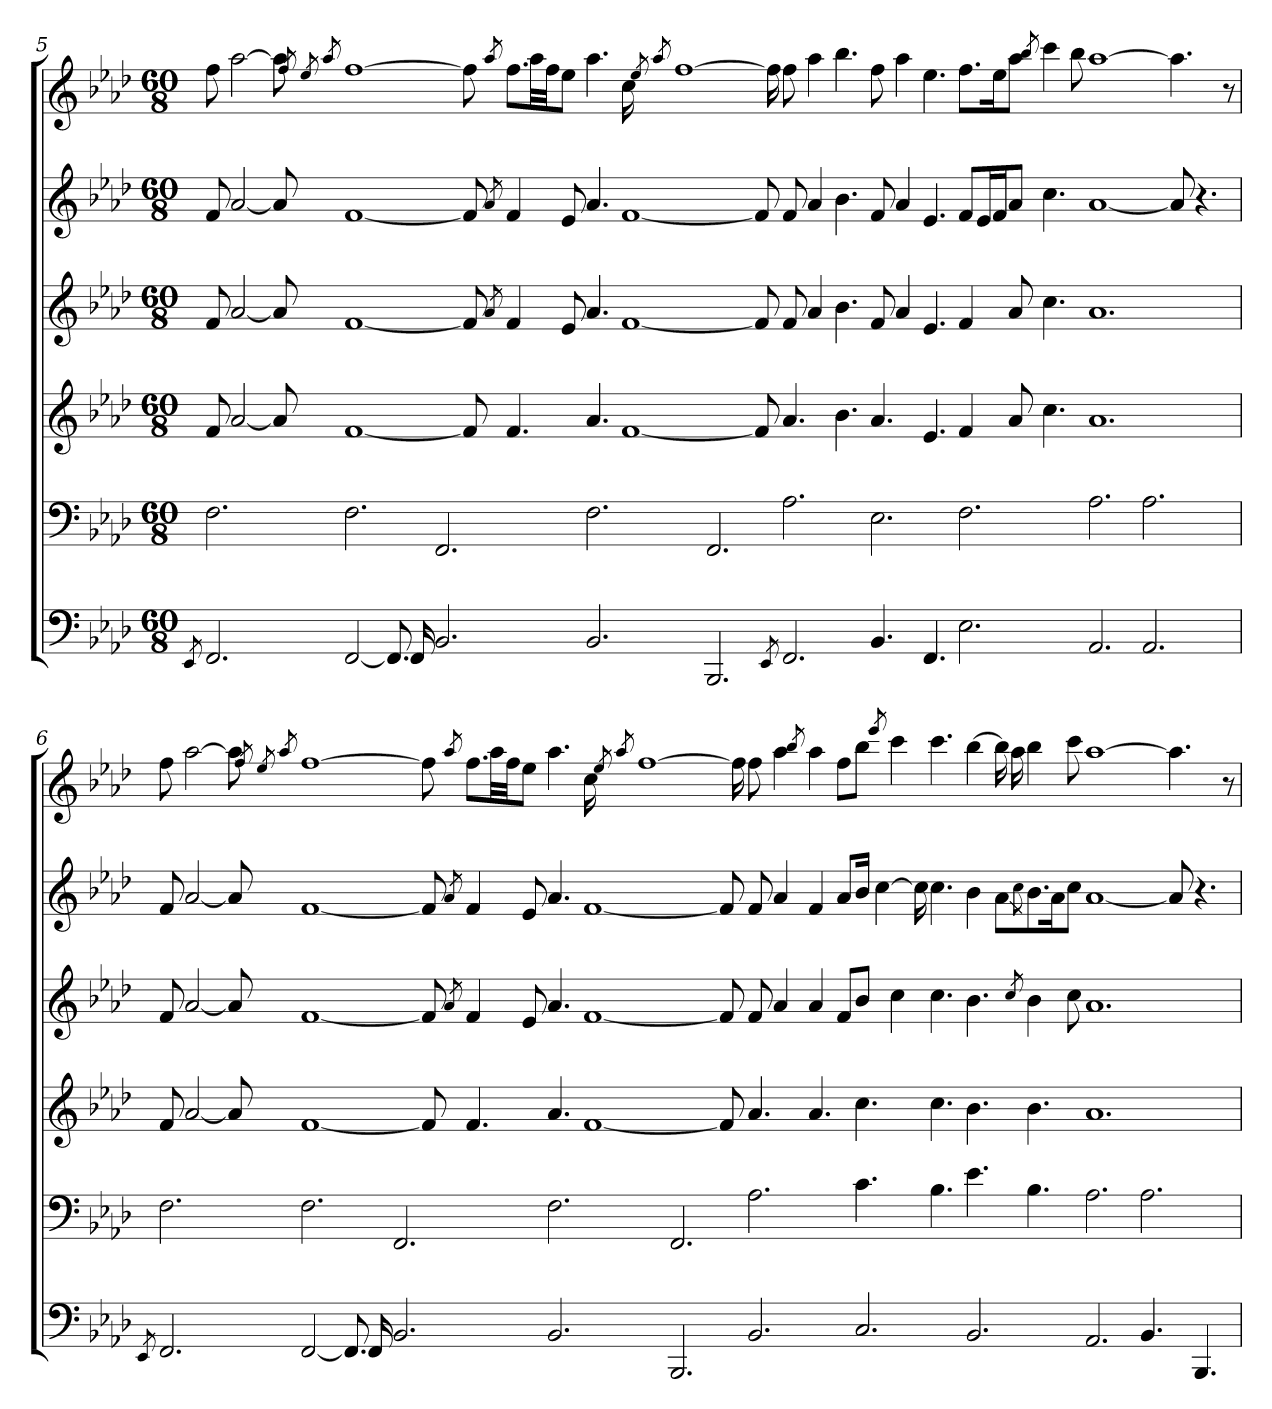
**kern	**kern	**kern	**kern	**kern	**kern
*part6	*part5	*part4	*part3	*part2	*part1
*staff6	*staff5	*staff4	*staff3	*staff2	*staff1
*clefF4	*clefF4	*clefG2	*clefG2	*clefG2	*clefG2
*k[b-e-a-d-]	*k[b-e-a-d-]	*k[b-e-a-d-]	*k[b-e-a-d-]	*k[b-e-a-d-]	*k[b-e-a-d-]
*M60/8	*M60/8	*M60/8	*M60/8	*M60/8	*M60/8
=5	=5	=5	=5	=5	=5
8qEE-	.	.	.	.	.
2.FF	2.F	8f	8f	8f	8ff
.	.	[2a-	[2a-	[2a-	[2aa-
.	.	8a-]	8a-]	8a-]	8aa-]
.	.	.	.	.	8qff
.	.	.	.	.	8qee-
.	.	.	.	.	8qaa-
[2FF	2.F	[1f	[1f	[1f	[1ff
8.FF]	.	.	.	.	.
16FF	.	.	.	.	.
2.BB-	2.FF	.	.	.	.
.	.	8f]	8f]	8f]	8ff]
.	.	.	8qa-	8qa-	8qaa-
.	.	4.f	4f	4f	8.ff\L
.	.	.	.	.	32aa-\LL
.	.	.	.	.	32ff\JJ
.	.	.	8e-	8e-	8ee-\J
2.BB-	2.F	4.a-	4.a-	4.a-	4.aa-
.	.	[1f	[1f	[1f	16cc
.	.	.	.	.	8qee-
.	.	.	.	.	8qaa-
.	.	.	.	.	[1ff
2.BBB-	2.FF	.	.	.	.
.	.	8f]	8f]	8f]	.
.	.	.	.	.	16ff]
8qEE-	.	.	.	.	.
2.FF	2.A-	4.a-	8f	8f	8ff
.	.	.	4a-	4a-	4aa-
.	.	4.b-	4.b-	4.b-	4.bb-
4.BB-	2.E-	4.a-	8f	8f	8ff
.	.	.	4a-	4a-	4aa-
4.FF	.	4.e-	4.e-	4.e-	4.ee-
2.E-	2.F	4f	4f	8f/L	8.ff\L
.	.	.	.	16e-/L	.
.	.	.	.	16f/J	16ee-\K
.	.	8a-	8a-	8a-/J	8aa-\J
.	.	.	.	.	8qbb-
.	.	4.cc	4.cc	4.cc	4ccc
.	.	.	.	.	8bb-
2.AA-	2.A-	1.a-	1.a-	[1a-	[1aa-
2.AA-	2.A-	.	.	.	.
.	.	.	.	8a-]	4.aa-]
.	.	.	.	4.r	.
.	.	.	.	.	8r
=6	=6	=6	=6	=6	=6
8qEE-	.	.	.	.	.
2.FF	2.F	8f	8f	8f	8ff
.	.	[2a-	[2a-	[2a-	[2aa-
.	.	8a-]	8a-]	8a-]	8aa-]
.	.	.	.	.	8qff
.	.	.	.	.	8qee-
.	.	.	.	.	8qaa-
[2FF	2.F	[1f	[1f	[1f	[1ff
8.FF]	.	.	.	.	.
16FF	.	.	.	.	.
2.BB-	2.FF	.	.	.	.
.	.	8f]	8f]	8f]	8ff]
.	.	.	8qa-	8qa-	8qaa-
.	.	4.f	4f	4f	8.ff\L
.	.	.	.	.	32aa-\LL
.	.	.	.	.	32ff\JJ
.	.	.	8e-	8e-	8ee-\J
2.BB-	2.F	4.a-	4.a-	4.a-	4.aa-
.	.	[1f	[1f	[1f	16cc
.	.	.	.	.	8qee-
.	.	.	.	.	8qaa-
.	.	.	.	.	[1ff
2.BBB-	2.FF	.	.	.	.
.	.	8f]	8f]	8f]	.
.	.	.	.	.	16ff]
2.BB-	2.A-	4.a-	8f	8f	8ff
.	.	.	4a-	4a-	4aa-
.	.	.	.	.	8qbb-
.	.	4.a-	4a-	4f	4aa-
.	.	.	8f/L	8a-/L	8ff\L
2.C	4.c	4.cc	8b-/J	16b-/Jk	8bb-\J
.	.	.	.	[4cc	.
.	.	.	.	.	8qeee-
.	.	.	4cc	.	4ccc
.	.	.	.	16cc]	.
.	4.B-	4.cc	4.cc	4.cc	4.ccc
2.BB-	4.e-	4.b-	4.b-	4b-	[4bb-
.	.	.	.	8a-\L	16bb-]
.	.	.	.	.	16aa-
.	.	.	8qcc	8qcc\	.
.	4.B-	4.b-	4b-	8.b-\	4bb-
.	.	.	.	16a-\K	.
.	.	.	8cc	8cc\J	8ccc
2.AA-	2.A-	1.a-	1.a-	[1a-	[1aa-
4.BB-	2.A-	.	.	.	.
.	.	.	.	8a-]	4.aa-]
4.BBB-	.	.	.	4.r	.
.	.	.	.	.	8r
=	=	=	=	=	=
*-	*-	*-	*-	*-	*-
